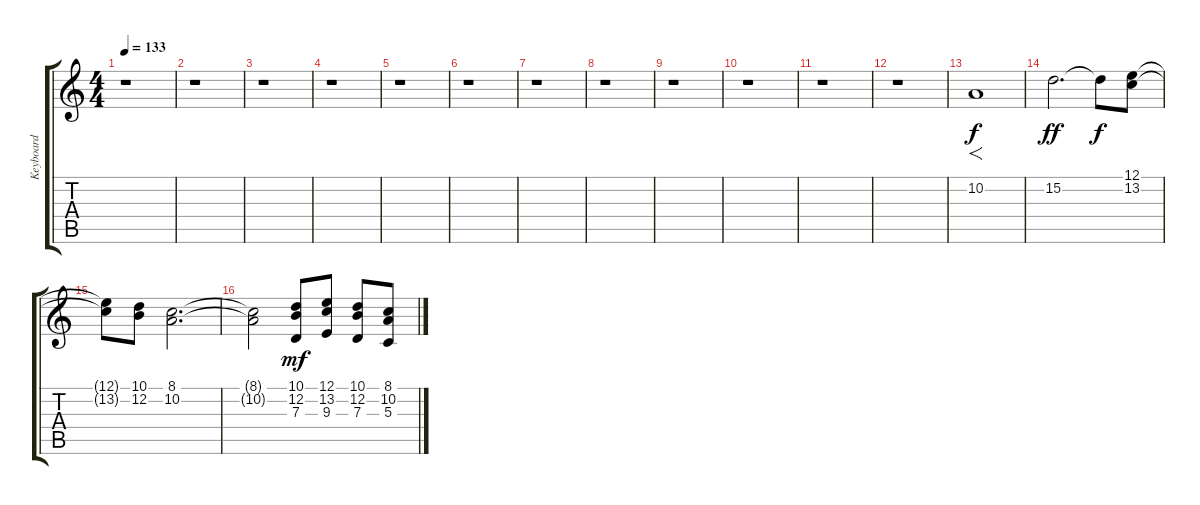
\track ("Keyboard" "Keyboard") {instrument flute}
\staff {score tabs}
\tuning (E4 B3 G3 D3 A2 E2) {hide}
\ts (4 4)
\tempo 133
\clef g2
\ks c
r.1{dy f} |
r.1 |
r.1 |
r.1 |
r.1 |
r.1 |
r.1 |
r.1 |
r.1 |
r.1 |
r.1 |
r.1 |
10.2.1{f volume 10} |
15.2.2{d dy ff} 15.2{t}.8{dy f} (12.1 13.2).8 |
(12.1{t} 13.2{t}).8 (10.1 12.2).8 (8.1 10.2).2{d} |
(8.1{t} 10.2{t}).2 (10.1 12.2 7.3).8{dy mf} (12.1 13.2 9.3).8 (10.1 12.2 7.3).8 (8.1 10.2 5.3).8
